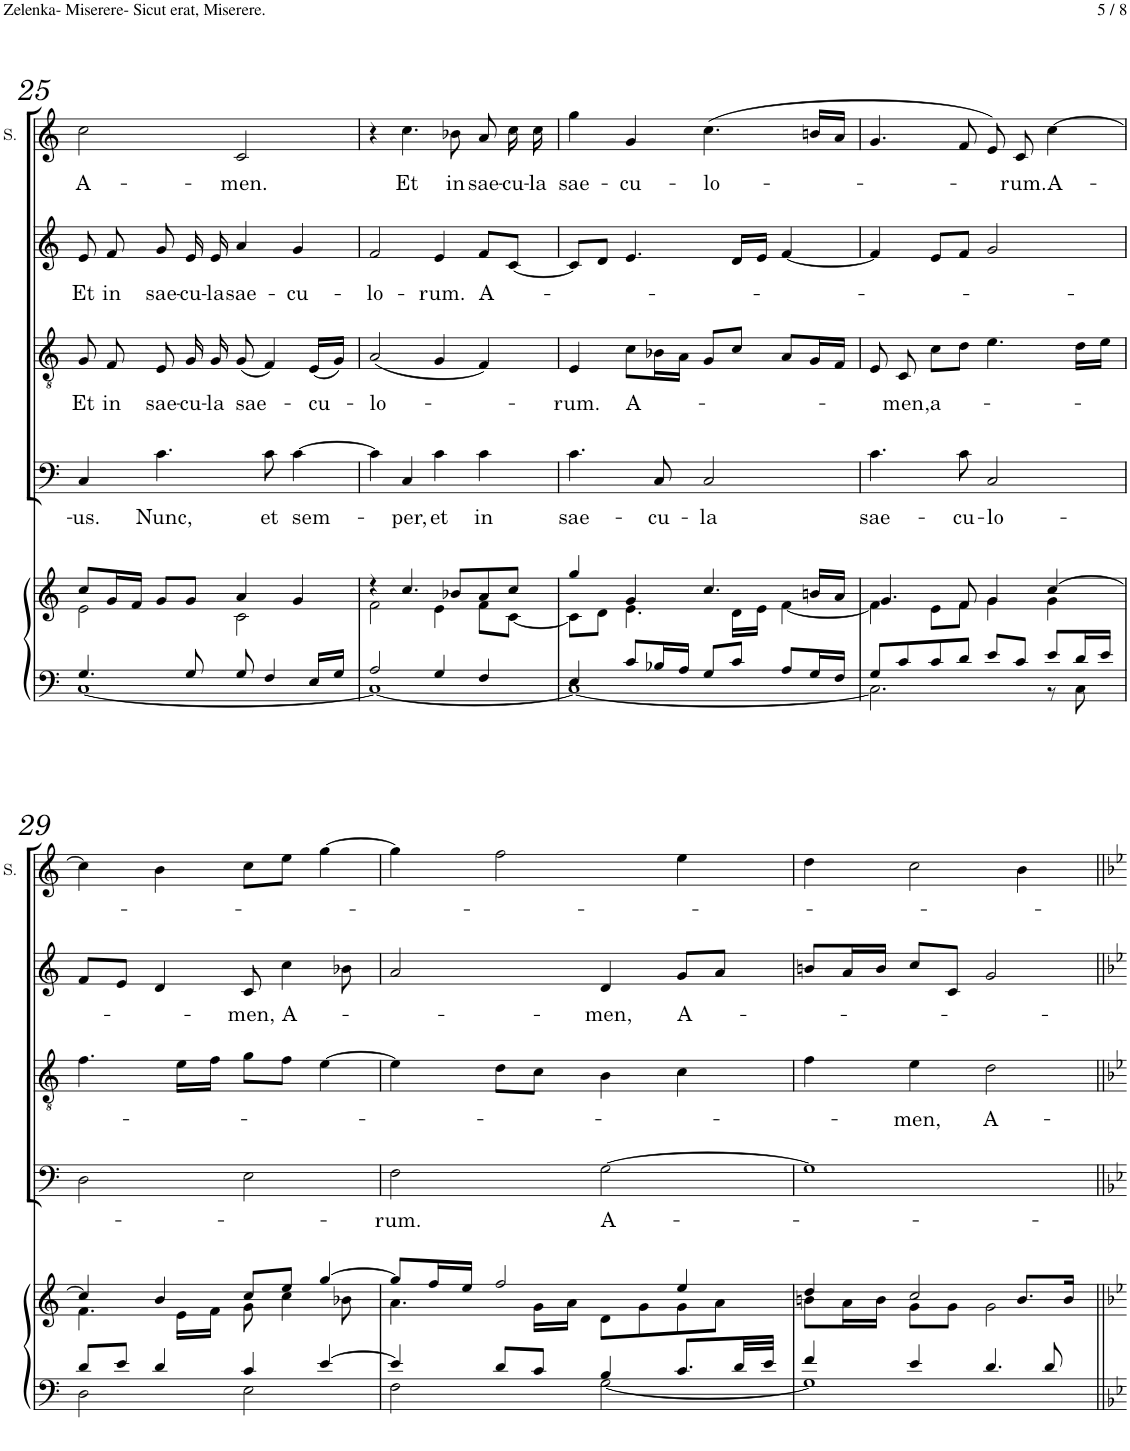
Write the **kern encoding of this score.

**kern	**kern	**kern	**text	**kern	**text	**kern	**text	**kern	**text
*part5	*part5	*part4	*part4	*part3	*part3	*part2	*part2	*part1	*part1
*staff6	*staff5	*staff4	*staff4	*staff3	*staff3	*staff2	*staff2	*staff1	*staff1
*I"Piano	*	*I"Basse	*	*I"Ténor	*	*I"Alto	*	*I"Soprano	*
*I'Pno	*	*	*	*	*	*	*	*I'S.	*
!!LO:PB:g=z
*clefF4	*clefG2	*clefF4	*	*clefGv2	*	*clefG2	*	*clefG2	*
*k[]	*k[]	*k[]	*	*k[]	*	*k[]	*	*k[]	*
*M4/4	*M4/4	*M4/4	*	*M4/4	*	*M4/4	*	*M4/4	*
*met(c)	*met(c)	*met(c)	*	*met(c)	*	*met(c)	*	*met(c)	*
=25	=25	=25	=25	=25	=25	=25	=25	=25	=25
*^	*^	*	*	*	*	*	*	*	*
!	!	!	!	!	!LO:LY:b	!	!LO:LY:b	!	!LO:LY:b	!	!LO:LY:b
4.G/	[1C	8cc/L	2e\	4C/	-us.	8G/	Et	8e/	Et	2cc\	A-
!	!	!	!	!	!	!	!LO:LY:b	!	!LO:LY:b	!	!
.	.	16g/L	.	.	.	8F/	in	8f/	in	.	.
.	.	16f/JJ	.	.	.	.	.	.	.	.	.
!	!	!	!	!	!LO:LY:b	!	!LO:LY:b	!	!LO:LY:b	!	!
.	.	8g/L	.	4.c\	Nunc,	8E/	sae-	8g/	sae-	.	.
!	!	!	!	!	!	!	!LO:LY:b	!	!LO:LY:b	!	!
8G/	.	8g/J	.	.	.	16G/	-cu-	16e/	-cu-	.	.
!	!	!	!	!	!	!	!LO:LY:b	!	!LO:LY:b	!	!
.	.	.	.	.	.	16G/	-la	16e/	-la	.	.
!	!	!	!	!	!	!	!LO:LY:b	!	!LO:LY:b	!	!LO:LY:b
8G/	.	4a/	2c\	.	.	(8G/	sae-	4a/	sae-	2c/	-men.
!	!	!	!	!	!LO:LY:b	!	!	!	!	!	!
4F/	.	.	.	8c\	et	4F/)	.	.	.	.	.
!	!	!	!	!	!LO:LY:b	!	!	!	!LO:LY:b	!	!
.	.	4g/	.	[4c\	sem-	.	.	4g/	-cu-	.	.
!	!	!	!	!	!	!	!LO:LY:b	!	!	!	!
16E/LL	.	.	.	.	.	(16E/LL	-cu-	.	.	.	.
16G/JJ	.	.	.	.	.	16G/JJ)	.	.	.	.	.
=26	=26	=26	=26	=26	=26	=26	=26	=26	=26	=26	=26
!	!	!	!	!	!	!	!LO:LY:b	!	!LO:LY:b	!	!
2A/	1C_	4r	2f\	4c\]	.	(2A/	-lo-	2f/	-lo-	4r	.
!	!	!	!	!	!LO:LY:b	!	!	!	!	!	!LO:LY:b
.	.	4.cc/	.	4C/	-per,	.	.	.	.	4.cc\	Et
!	!	!	!	!	!LO:LY:b	!	!	!	!LO:LY:b	!	!
4G/	.	.	4e\	4c\	et	4G/	.	4e/	-rum.	.	.
!	!	!	!	!	!	!	!	!	!	!	!LO:LY:b
.	.	8b-X/L	.	.	.	.	.	.	.	8b-X\	in
!	!	!	!	!	!LO:LY:b	!	!	!	!LO:LY:b	!	!LO:LY:b
4F/	.	8a/	8f\L	4c\	in	4F/)	.	8f/L	A-	8a/	sae-
!	!	!	!	!	!	!	!	!	!	!	!LO:LY:b
.	.	8cc/J	[8c\J	.	.	.	.	[8c/J	.	16cc\	-cu-
!	!	!	!	!	!	!	!	!	!	!	!LO:LY:b
.	.	.	.	.	.	.	.	.	.	16cc\	-la
=27	=27	=27	=27	=27	=27	=27	=27	=27	=27	=27	=27
!	!	!	!	!	!LO:LY:b	!	!LO:LY:b	!	!	!	!LO:LY:b
4E/	1C_	4gg/	8c\L]	4.c\	sae-	4E/	-rum.	8c/L]	.	4gg\	sae-
.	.	.	8d\J	.	.	.	.	8d/J	.	.	.
!	!	!	!	!	!	!	!LO:LY:b	!	!	!	!LO:LY:b
8c/L	.	4g/	4.e\	.	.	8c\L	A-	4.e/	.	4g/	-cu-
!	!	!	!	!	!LO:LY:b	!	!	!	!	!	!
16B-X/L	.	.	.	8C/	-cu-	16B-X\L	.	.	.	.	.
16A/JJ	.	.	.	.	.	16A\JJ	.	.	.	.	.
!	!	!	!	!	!LO:LY:b	!	!	!	!	!	!LO:LY:b
8G/L	.	4.cc/	.	2C/	-la	8G/L	.	.	.	(4.cc\	-lo-
8c/J	.	.	16d\LL	.	.	8c/J	.	16d/LL	.	.	.
.	.	.	16e\JJ	.	.	.	.	16e/JJ	.	.	.
8A/L	.	.	[4f\	.	.	8A/L	.	[4f/	.	.	.
16G/L	.	16bn/LL	.	.	.	16G/L	.	.	.	16bn/LL	.
16F/JJ	.	16a/JJ	.	.	.	16F/JJ	.	.	.	16a/JJ	.
=28	=28	=28	=28	=28	=28	=28	=28	=28	=28	=28	=28
!	!	!	!	!	!LO:LY:b	!	!	!	!	!	!
8G/L	2.C\]	4.g/	4f\]	4.c\	sae-	8E/	.	4f/]	.	4.g/	.
!	!	!	!	!	!	!	!LO:LY:b	!	!	!	!
8c/	.	.	.	.	.	8C/	-men,	.	.	.	.
!	!	!	!	!	!	!	!LO:LY:b	!	!	!	!
8c/	.	.	8e\L	.	.	8c\L	a-	8e/L	.	.	.
!	!	!	!	!	!LO:LY:b	!	!	!	!	!	!
8d/J	.	8f/	8f\J	8c\	-cu-	8d\J	.	8f/J	.	8f/	.
!	!	!	!	!	!LO:LY:b	!	!	!	!	!	!
8e/L	.	4g/	4g\	2C/	-lo-	4.e\	.	2g/	.	8e/)	.
!	!	!	!	!	!	!	!	!	!	!	!LO:LY:b
8c/J	.	.	.	.	.	.	.	.	.	8c/	-rum.
!	!	!	!	!	!	!	!	!	!	!	!LO:LY:b
8e/L	8r	[4cc/	4g\	.	.	.	.	.	.	[4cc\	A-
16d/L	8C\	.	.	.	.	16d\LL	.	.	.	.	.
16e/JJ	.	.	.	.	.	16e\JJ	.	.	.	.	.
!!LO:LB:g=z
=29	=29	=29	=29	=29	=29	=29	=29	=29	=29	=29	=29
8d/L	2D\	4cc/]	4.f\	2D\	.	4.f\	.	8f/L	.	4cc\]	.
8e/J	.	.	.	.	.	.	.	8e/J	.	.	.
4d/	.	4b/	.	.	.	.	.	4d/	.	4b\	.
.	.	.	16e\LL	.	.	16e\LL	.	.	.	.	.
.	.	.	16f\JJ	.	.	16f\JJ	.	.	.	.	.
!	!	!	!	!	!	!	!	!	!LO:LY:b	!	!
4c/	2E\	8cc/L	8g\	2E\	.	8g\L	.	8c/	-men,	8cc\L	.
!	!	!	!	!	!	!	!	!	!LO:LY:b	!	!
.	.	8ee/J	4cc\	.	.	8f\J	.	4cc\	A-	8ee\J	.
[4e/	.	[4gg/	.	.	.	[4e\	.	.	.	[4gg\	.
.	.	.	8b-X\	.	.	.	.	8b-X\	.	.	.
=30	=30	=30	=30	=30	=30	=30	=30	=30	=30	=30	=30
!	!	!	!	!	!LO:LY:b	!	!	!	!	!	!
4e/]	2F\	8gg/L]	4.a\	2F\	-rum.	4e\]	.	2a/	.	4gg\]	.
.	.	16ff/L	.	.	.	.	.	.	.	.	.
.	.	16ee/JJ	.	.	.	.	.	.	.	.	.
8d/L	.	2ff/	.	.	.	8d\L	.	.	.	2ff\	.
8c/J	.	.	16g\LL	.	.	8c\J	.	.	.	.	.
.	.	.	16a\JJ	.	.	.	.	.	.	.	.
!	!	!	!	!	!LO:LY:b	!	!	!	!LO:LY:b	!	!
4B/	[2G\	.	8d\L	[2G\	A-	4B\	.	4d/	-men,	.	.
.	.	.	8g\	.	.	.	.	.	.	.	.
!	!	!	!	!	!	!	!	!	!LO:LY:b	!	!
8.c/L	.	4ee/	8g\	.	.	4c\	.	8g/L	A-	4ee\	.
.	.	.	8a\J	.	.	.	.	8a/J	.	.	.
32d/LL	.	.	.	.	.	.	.	.	.	.	.
32e/JJJ	.	.	.	.	.	.	.	.	.	.	.
=31	=31	=31	=31	=31	=31	=31	=31	=31	=31	=31	=31
4f/	1G]	4dd/	8bn\L	1G]	.	4f\	.	8bn/L	.	4dd\	.
.	.	.	16a\L	.	.	.	.	16a/L	.	.	.
.	.	.	16b\JJ	.	.	.	.	16b/JJ	.	.	.
!	!	!	!	!	!	!	!LO:LY:b	!	!	!	!
4e/	.	2cc/	8g\L	.	.	4e\	-men,	8cc/L	.	2cc\	.
.	.	.	8g\J	.	.	.	.	8c/J	.	.	.
!	!	!	!	!	!	!	!LO:LY:b	!	!	!	!
4.d/	.	.	2g\	.	.	2d\	A-	2g/	.	.	.
.	.	8.b/L	.	.	.	.	.	.	.	4b\	.
8d/	.	.	.	.	.	.	.	.	.	.	.
.	.	16b/Jk	.	.	.	.	.	.	.	.	.
*v	*v	*	*	*	*	*	*	*	*	*	*
*	*v	*v	*	*	*	*	*	*	*	*
=||	=||	=||	=||	=||	=||	=||	=||	=||	=||
*-	*-	*-	*-	*-	*-	*-	*-	*-	*-
